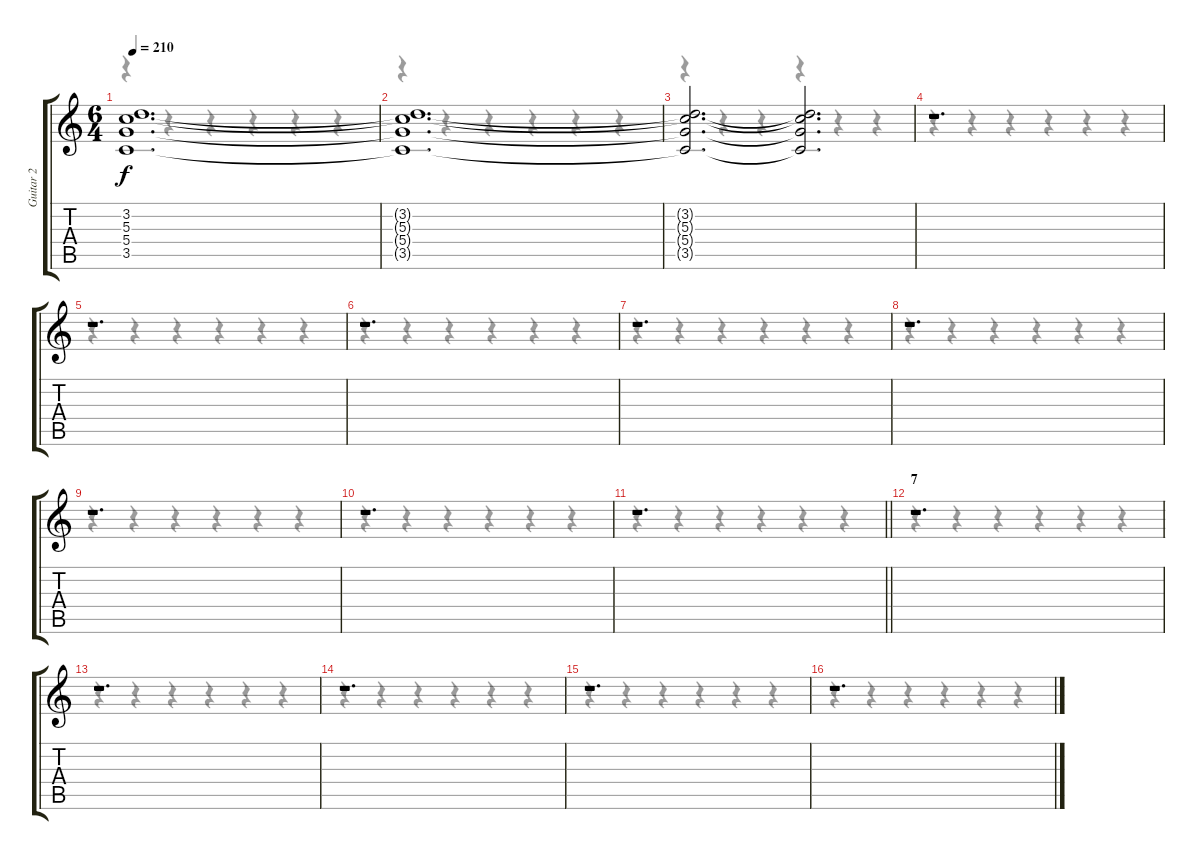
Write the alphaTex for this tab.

\track ("Guitar 2" "Guitar 2") {instrument electricguitarjazz}
\staff {score tabs}
\tuning (E4 B3 G3 D3 A2 E2) {hide}
\voice
\ts (6 4)
\tempo 210
\clef g2
\ks c
(3.2{t} 5.3{t} 5.4{t} 3.5{t}).1{d dy f} |
(3.2{t} 5.3{t} 5.4{t} 3.5{t}).1{d} |
(3.2{t} 5.3{t} 5.4{t} 3.5{t}).2{d} (3.2{t} 5.3{t} 5.4{t} 3.5{t}).2{d} |
r.1{d} |
r.1{d} |
r.1{d} |
r.1{d} |
r.1{d} |
r.1{d} |
r.1{d} |
\barLineRight lightlight
r.1{d} |
\section ("" "7")
r.1{d} |
r.1{d} |
r.1{d} |
r.1{d} |
r.1{d}
\voice
\clef g2
\ottava regular
\simile none
\ks c
r.4{dy f} r.4 r.4 r.4 r.4 r.4 |
r.4 r.4 r.4 r.4 r.4 r.4 |
r.4 r.4 r.4 r.4 r.4 r.4 |
r.4 r.4 r.4 r.4 r.4 r.4 |
r.4 r.4 r.4 r.4 r.4 r.4 |
r.4 r.4 r.4 r.4 r.4 r.4 |
r.4 r.4 r.4 r.4 r.4 r.4 |
r.4 r.4 r.4 r.4 r.4 r.4 |
r.4 r.4 r.4 r.4 r.4 r.4 |
r.4 r.4 r.4 r.4 r.4 r.4 |
\barLineRight lightlight
r.4 r.4 r.4 r.4 r.4 r.4 |
r.4 r.4 r.4 r.4 r.4 r.4 |
r.4 r.4 r.4 r.4 r.4 r.4 |
r.4 r.4 r.4 r.4 r.4 r.4 |
r.4 r.4 r.4 r.4 r.4 r.4 |
r.4 r.4 r.4 r.4 r.4 r.4
